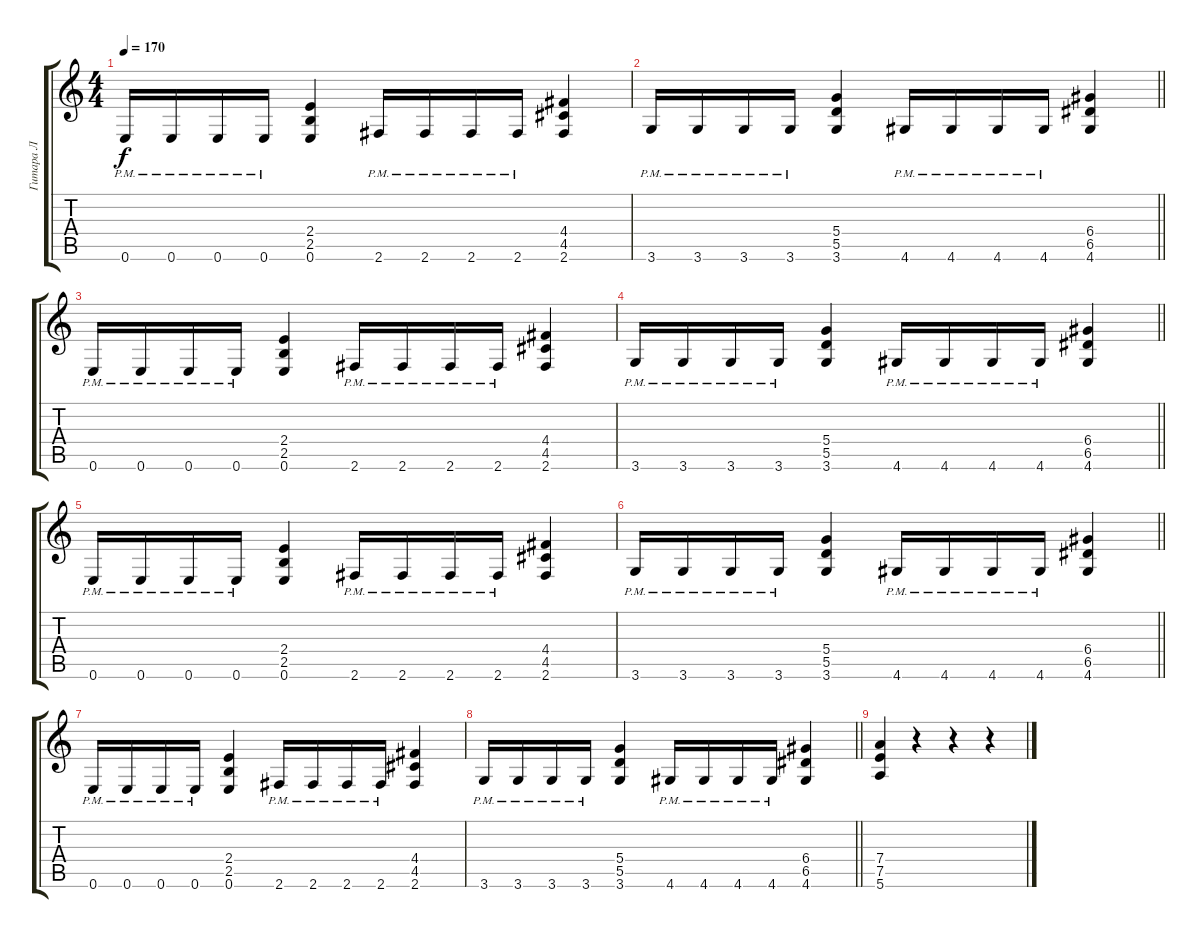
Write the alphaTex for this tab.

\track ("Гитара Л" "Гитара Л") {instrument distortionguitar}
\staff {score tabs}
\tuning (E4 B3 G3 D3 A2 E2) {hide}
\ts (4 4)
\tempo 170
\clef g2
\ks c
0.6{pm}.16{dy f} 0.6{pm}.16 0.6{pm}.16 0.6{pm}.16 (2.4 2.5 0.6).4 2.6{pm}.16 2.6{pm}.16 2.6{pm}.16 2.6{pm}.16 (4.4 4.5 2.6).4 |
\barLineRight lightlight
3.6{pm}.16 3.6{pm}.16 3.6{pm}.16 3.6{pm}.16 (5.4 5.5 3.6).4 4.6{pm}.16 4.6{pm}.16 4.6{pm}.16 4.6{pm}.16 (6.4 6.5 4.6).4 |
0.6{pm}.16 0.6{pm}.16 0.6{pm}.16 0.6{pm}.16 (2.4 2.5 0.6).4 2.6{pm}.16 2.6{pm}.16 2.6{pm}.16 2.6{pm}.16 (4.4 4.5 2.6).4 |
\barLineRight lightlight
3.6{pm}.16 3.6{pm}.16 3.6{pm}.16 3.6{pm}.16 (5.4 5.5 3.6).4 4.6{pm}.16 4.6{pm}.16 4.6{pm}.16 4.6{pm}.16 (6.4 6.5 4.6).4 |
0.6{pm}.16 0.6{pm}.16 0.6{pm}.16 0.6{pm}.16 (2.4 2.5 0.6).4 2.6{pm}.16 2.6{pm}.16 2.6{pm}.16 2.6{pm}.16 (4.4 4.5 2.6).4 |
\barLineRight lightlight
3.6{pm}.16 3.6{pm}.16 3.6{pm}.16 3.6{pm}.16 (5.4 5.5 3.6).4 4.6{pm}.16 4.6{pm}.16 4.6{pm}.16 4.6{pm}.16 (6.4 6.5 4.6).4 |
0.6{pm}.16 0.6{pm}.16 0.6{pm}.16 0.6{pm}.16 (2.4 2.5 0.6).4 2.6{pm}.16 2.6{pm}.16 2.6{pm}.16 2.6{pm}.16 (4.4 4.5 2.6).4 |
\barLineRight lightlight
3.6{pm}.16 3.6{pm}.16 3.6{pm}.16 3.6{pm}.16 (5.4 5.5 3.6).4 4.6{pm}.16 4.6{pm}.16 4.6{pm}.16 4.6{pm}.16 (6.4 6.5 4.6).4 |
(7.4 7.5 5.6).4 r.4 r.4 r.4
